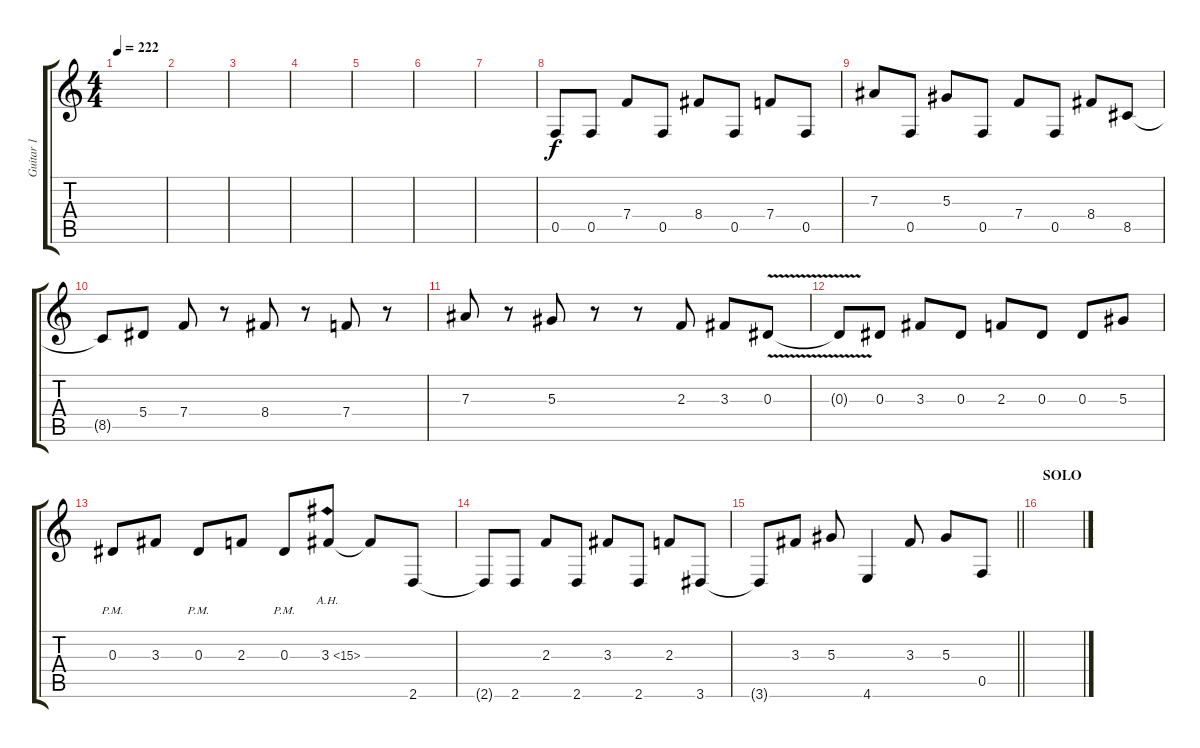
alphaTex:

\track ("Guitar 1" "Guitar 1") {instrument distortionguitar}
\staff {score tabs}
\tuning (C4 G3 Eb3 Bb2 F2 C2) {hide}
\ts (4 4)
\tempo 222
\clef g2
\ks c
|
|
|
|
|
|
|
0.5.8 0.5.8 7.4.8 0.5.8 8.4.8 0.5.8 7.4.8 0.5.8 |
7.3.8 0.5.8 5.3.8 0.5.8 7.4.8 0.5.8 8.4.8 8.5.8 |
8.5{t}.8 5.4.8 7.4.8 r.8 8.4.8 r.8 7.4.8 r.8 |
7.3.8 r.8 5.3.8 r.8 r.8 2.3.8 3.3.8 0.3{v}.8 |
0.3{t}.8 0.3.8 3.3.8 0.3.8 2.3.8 0.3.8 0.3.8 5.3.8 |
0.3{pm}.8 3.3.8 0.3{pm}.8 2.3.8 0.3{pm}.8 3.3{ah 12}.8 3.3{t}.8 2.6.8 |
2.6{t}.8 2.6.8 2.3.8 2.6.8 3.3.8 2.6.8 2.3.8 3.6.8 |
\barLineRight lightlight
3.6{t}.8 3.3.8 5.3.8 4.6.4 3.3.8 5.3.8 0.5.8 |
\section ("" "SOLO")
